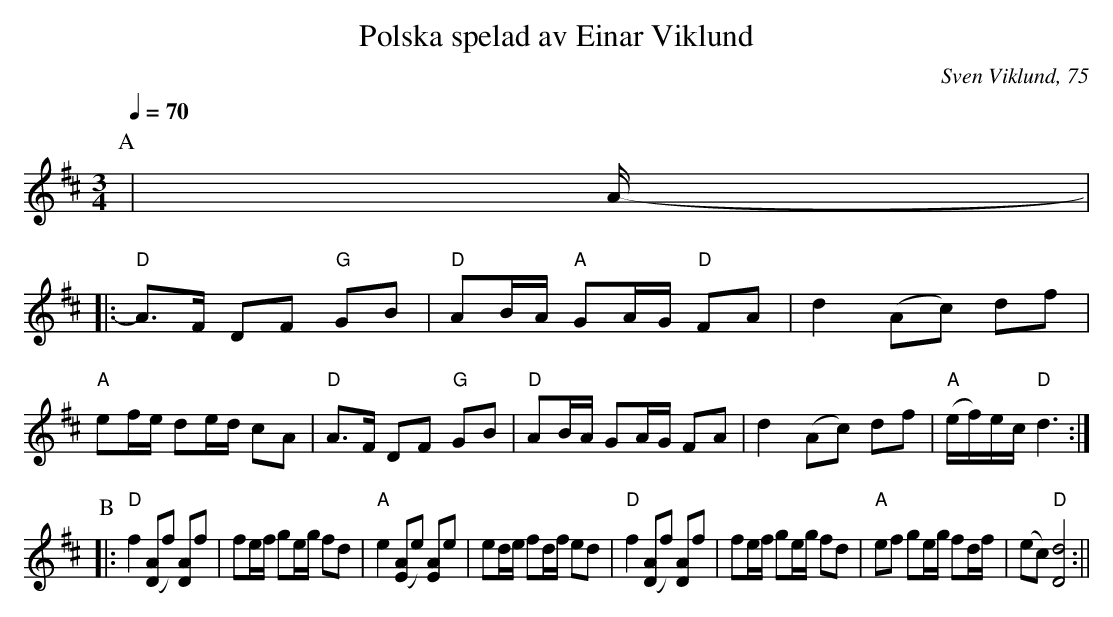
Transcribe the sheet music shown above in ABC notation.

X:1
T:Polska spelad av Einar Viklund
C:Sven Viklund, 75
M:3/4
L:1/16
Q:1/4=70
K:D
P:A
| A-|
|: "D"A3F D2F2 "G"G2B2|"D"A2BA "A"G2AG "D"F2A2|d4 (A2c2) d2f2|"A"e2fe d2ed c2A2\
|  "D"A3F D2F2 "G"G2B2|"D"A2BA G2AG F2A2|d4 (A2c2) d2f2|("A"ef)ec "D"d6:|
P:B
|: "D"f4 ([D2A2]f2) [D2A2]f2|f2ef g2eg f2d2|"A"e4 ([E2A2]e2) [E2A2]e2|e2de f2df e2d2\
|  "D"f4 ([D2A2]f2) [D2A2]f2|f2ef g2eg f2d2|"A"e2f2 g2eg f2df|(e2c2) "D"[D8d8] :||
